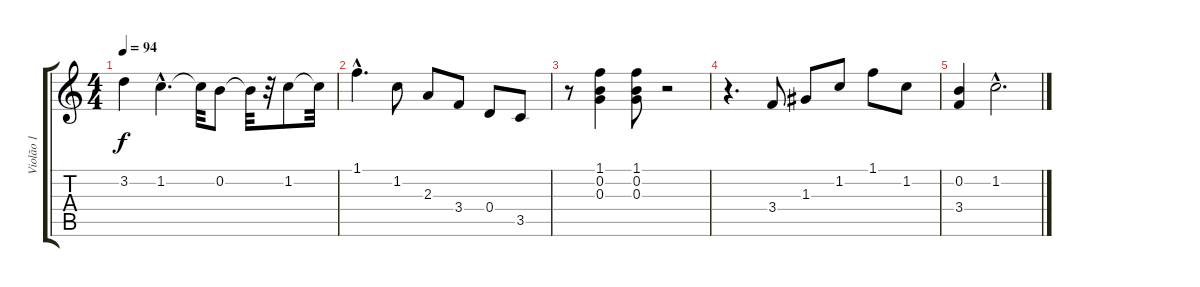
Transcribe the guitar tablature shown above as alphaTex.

\track ("Violão 1" "Violão 1") {instrument acousticguitarnylon}
\staff {score tabs}
\tuning (E4 B3 G3 D3 A2 E2) {hide}
\ts (4 4)
\tempo 94
\clef g2
\ks c
3.2.4{dy f} 1.2{hac}.4{d} 1.2{t}.32 0.2.8 0.2{t}.32 r.32 1.2.8 1.2{t}.32 |
1.1{hac}.4{d} 1.2.8 2.3.8 3.4.8 0.4.8 3.5.8 |
r.8 (1.1 0.2 0.3).4 (1.1 0.2 0.3).8 r.2 |
r.4{d} 3.4.8 1.3.8 1.2.8 1.1.8 1.2.8 |
(0.2 3.4).4 1.2{hac}.2{d}
